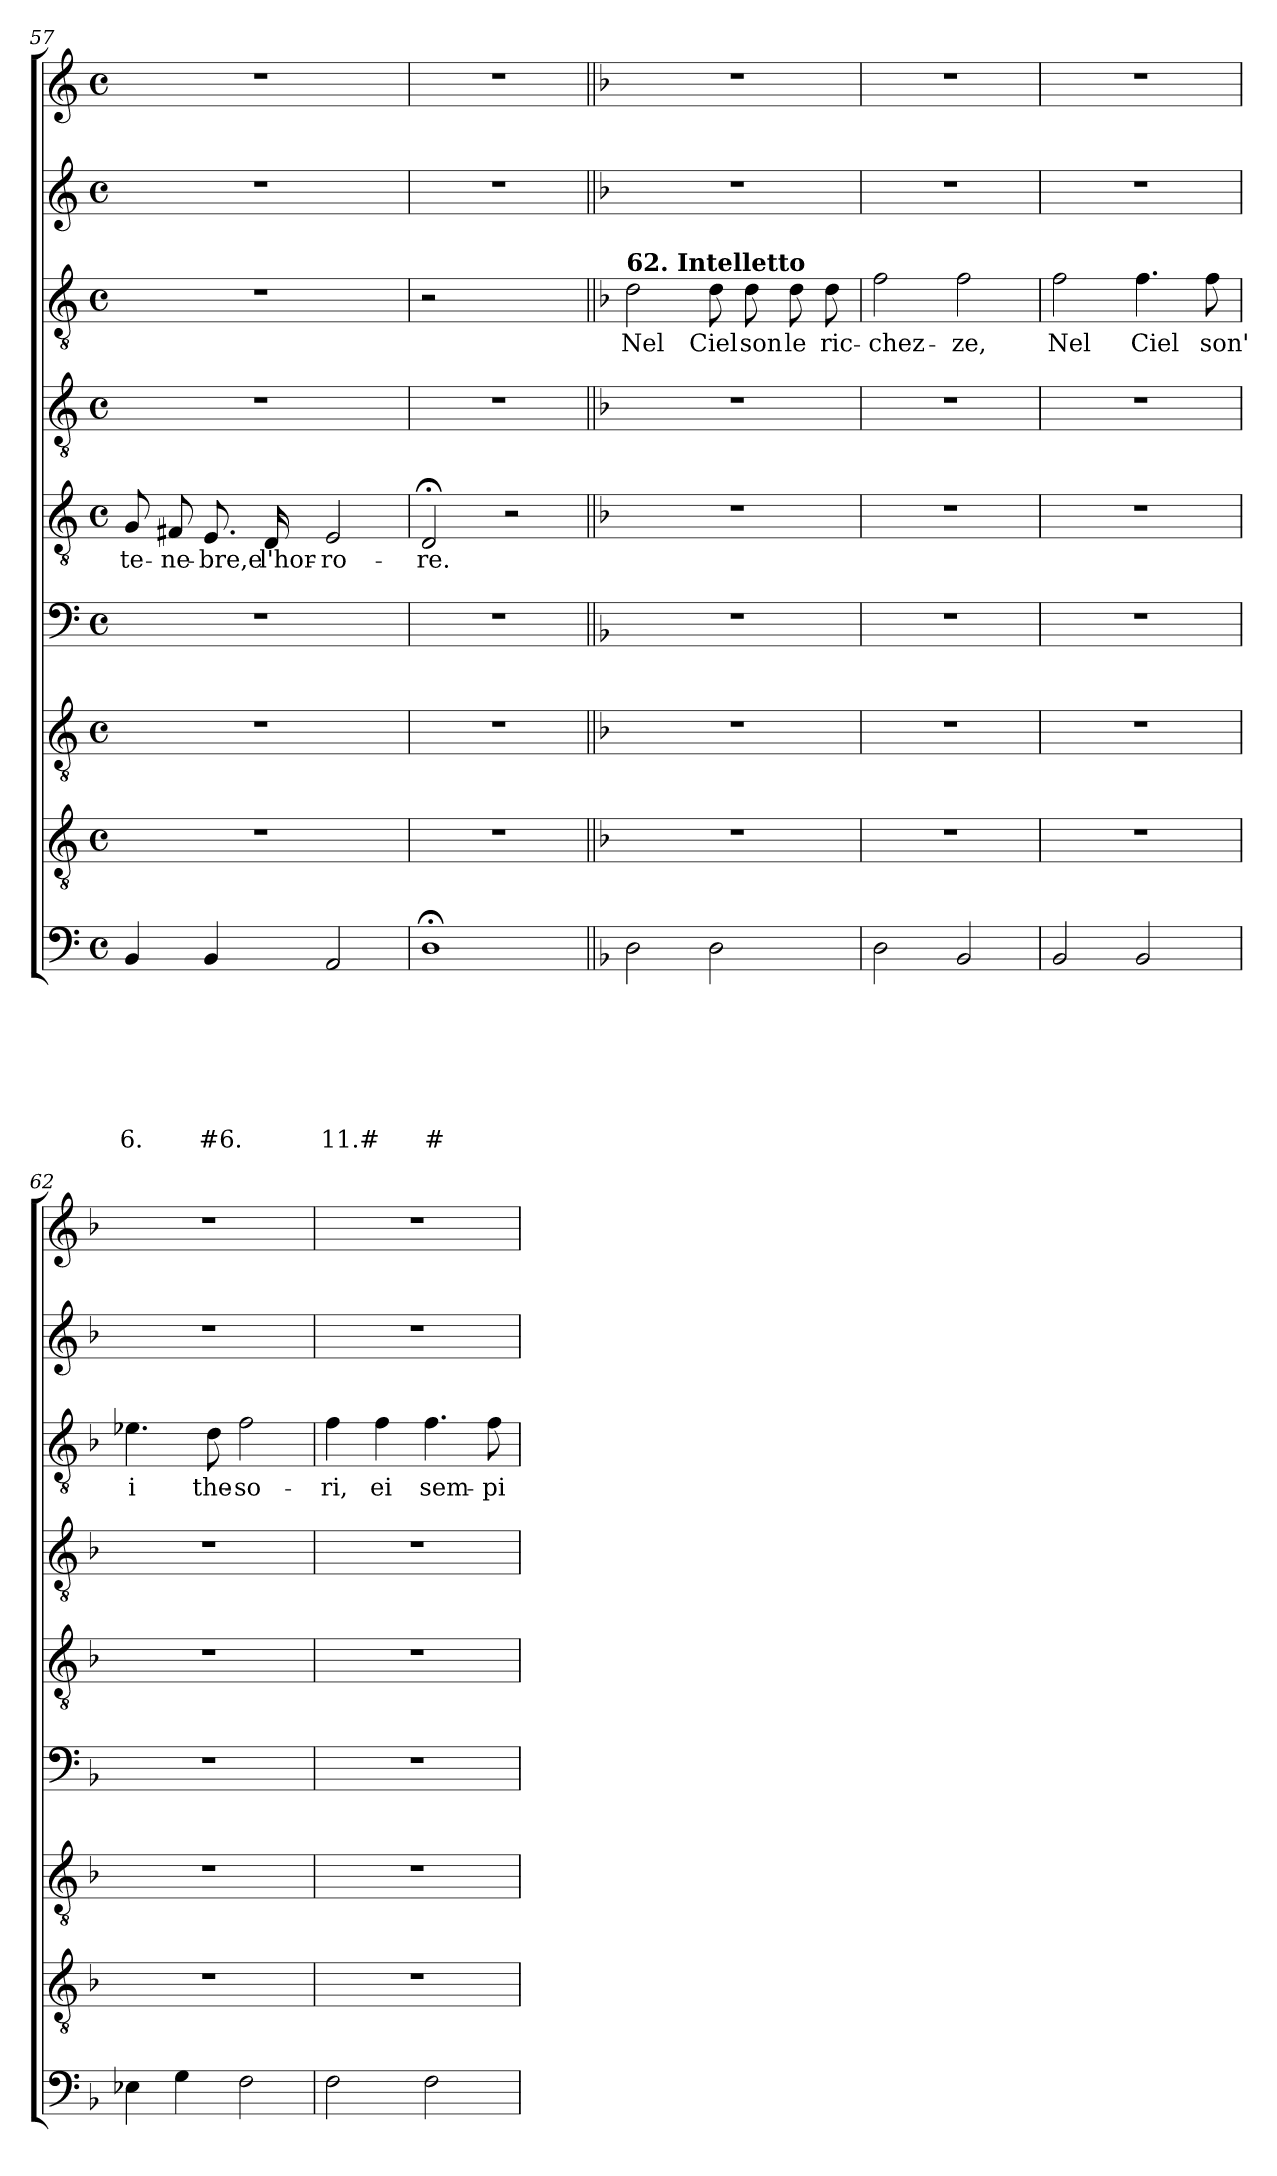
**kern	**text	**text	**text	**text	**text	**text	**text	**kern	**kern	**kern	**kern	**text	**kern	**kern	**text	**kern	**kern
*part9	*part9	*part9	*part9	*part9	*part9	*part9	*part9	*part8	*part7	*part6	*part5	*part5	*part4	*part3	*part3	*part2	*part1
*staff9	*staff9	*staff9	*staff9	*staff9	*staff9	*staff9	*staff9	*staff8	*staff7	*staff6	*staff5	*staff5	*staff4	*staff3	*staff3	*staff2	*staff1
*clefF4	*	*	*	*	*	*	*	*clefGv2	*clefGv2	*clefF4	*clefGv2	*	*clefGv2	*clefGv2	*	*clefG2	*clefG2
*k[]	*	*	*	*	*	*	*	*k[]	*k[]	*k[]	*k[]	*	*k[]	*k[]	*	*k[]	*k[]
*C:	*	*	*	*	*	*	*	*C:	*C:	*C:	*C:	*	*C:	*C:	*	*C:	*C:
*M4/4	*	*	*	*	*	*	*	*M4/4	*M4/4	*M4/4	*M4/4	*	*M4/4	*M4/4	*	*M4/4	*M4/4
*met(c)	*	*	*	*	*	*	*	*met(c)	*met(c)	*met(c)	*met(c)	*	*met(c)	*met(c)	*	*met(c)	*met(c)
=57	=57	=57	=57	=57	=57	=57	=57	=57	=57	=57	=57	=57	=57	=57	=57	=57	=57
4BB/	.	.	.	.	.	.	6.	1r	1r	1r	8G/	te-	1r	1r	.	1r	1r
.	.	.	.	.	.	.	.	.	.	.	8F#X/	-ne-	.	.	.	.	.
4BB/	.	.	.	.	.	.	#6.	.	.	.	8.E/	-bre,e	.	.	.	.	.
.	.	.	.	.	.	.	.	.	.	.	16D/	l'hor-	.	.	.	.	.
2AA/	.	.	.	.	.	.	11.#	.	.	.	2E/	-ro-	.	.	.	.	.
=58	=58	=58	=58	=58	=58	=58	=58	=58	=58	=58	=58	=58	=58	=58	=58	=58	=58
1D;<	.	.	.	.	.	.	#	1r	1r	1r	2D;</	-re.	1r	2r	.	1r	1r
.	.	.	.	.	.	.	.	.	.	.	2r	.	.	2ryy	.	.	.
!!LO:LB:g=z
=59||	=59||	=59||	=59||	=59||	=59||	=59||	=59||	=59||	=59||	=59||	=59||	=59||	=59||	=59||	=59||	=59||	=59||
*k[b-]	*	*	*	*	*	*	*	*k[b-]	*k[b-]	*k[b-]	*k[b-]	*	*k[b-]	*k[b-]	*	*k[b-]	*k[b-]
*F:	*	*	*	*	*	*	*	*F:	*F:	*F:	*F:	*	*F:	*F:	*	*F:	*F:
!	!	!	!	!	!	!	!	!	!	!	!	!	!	!LO:TX:a:B:t=62. Intelletto	!	!	!
2D\	.	.	.	.	.	.	.	1r	1r	1r	1r	.	1r	2d\	Nel	1r	1r
2D\	.	.	.	.	.	.	.	.	.	.	.	.	.	8d\	Ciel	.	.
.	.	.	.	.	.	.	.	.	.	.	.	.	.	8d\	son	.	.
.	.	.	.	.	.	.	.	.	.	.	.	.	.	8d\	le	.	.
.	.	.	.	.	.	.	.	.	.	.	.	.	.	8d\	ric-	.	.
=60	=60	=60	=60	=60	=60	=60	=60	=60	=60	=60	=60	=60	=60	=60	=60	=60	=60
2D\	.	.	.	.	.	.	.	1r	1r	1r	1r	.	1r	2f\	-chez-	1r	1r
2BB-/	.	.	.	.	.	.	.	.	.	.	.	.	.	2f\	-ze,	.	.
=61	=61	=61	=61	=61	=61	=61	=61	=61	=61	=61	=61	=61	=61	=61	=61	=61	=61
2BB-/	.	.	.	.	.	.	.	1r	1r	1r	1r	.	1r	2f\	Nel	1r	1r
2BB-/	.	.	.	.	.	.	.	.	.	.	.	.	.	4.f\	Ciel	.	.
.	.	.	.	.	.	.	.	.	.	.	.	.	.	8f\	son'	.	.
=62	=62	=62	=62	=62	=62	=62	=62	=62	=62	=62	=62	=62	=62	=62	=62	=62	=62
4E-X\	.	.	.	.	.	.	.	1r	1r	1r	1r	.	1r	4.e-X\	i	1r	1r
4G\	.	.	.	.	.	.	.	.	.	.	.	.	.	.	.	.	.
.	.	.	.	.	.	.	.	.	.	.	.	.	.	8d\	the-	.	.
2F\	.	.	.	.	.	.	.	.	.	.	.	.	.	2f\	-so-	.	.
=63	=63	=63	=63	=63	=63	=63	=63	=63	=63	=63	=63	=63	=63	=63	=63	=63	=63
2F\	.	.	.	.	.	.	.	1r	1r	1r	1r	.	1r	4f\	-ri,	1r	1r
.	.	.	.	.	.	.	.	.	.	.	.	.	.	4f\	ei	.	.
2F\	.	.	.	.	.	.	.	.	.	.	.	.	.	4.f\	sem-	.	.
.	.	.	.	.	.	.	.	.	.	.	.	.	.	8f\	-pi-	.	.
=	=	=	=	=	=	=	=	=	=	=	=	=	=	=	=	=	=
*-	*-	*-	*-	*-	*-	*-	*-	*-	*-	*-	*-	*-	*-	*-	*-	*-	*-
